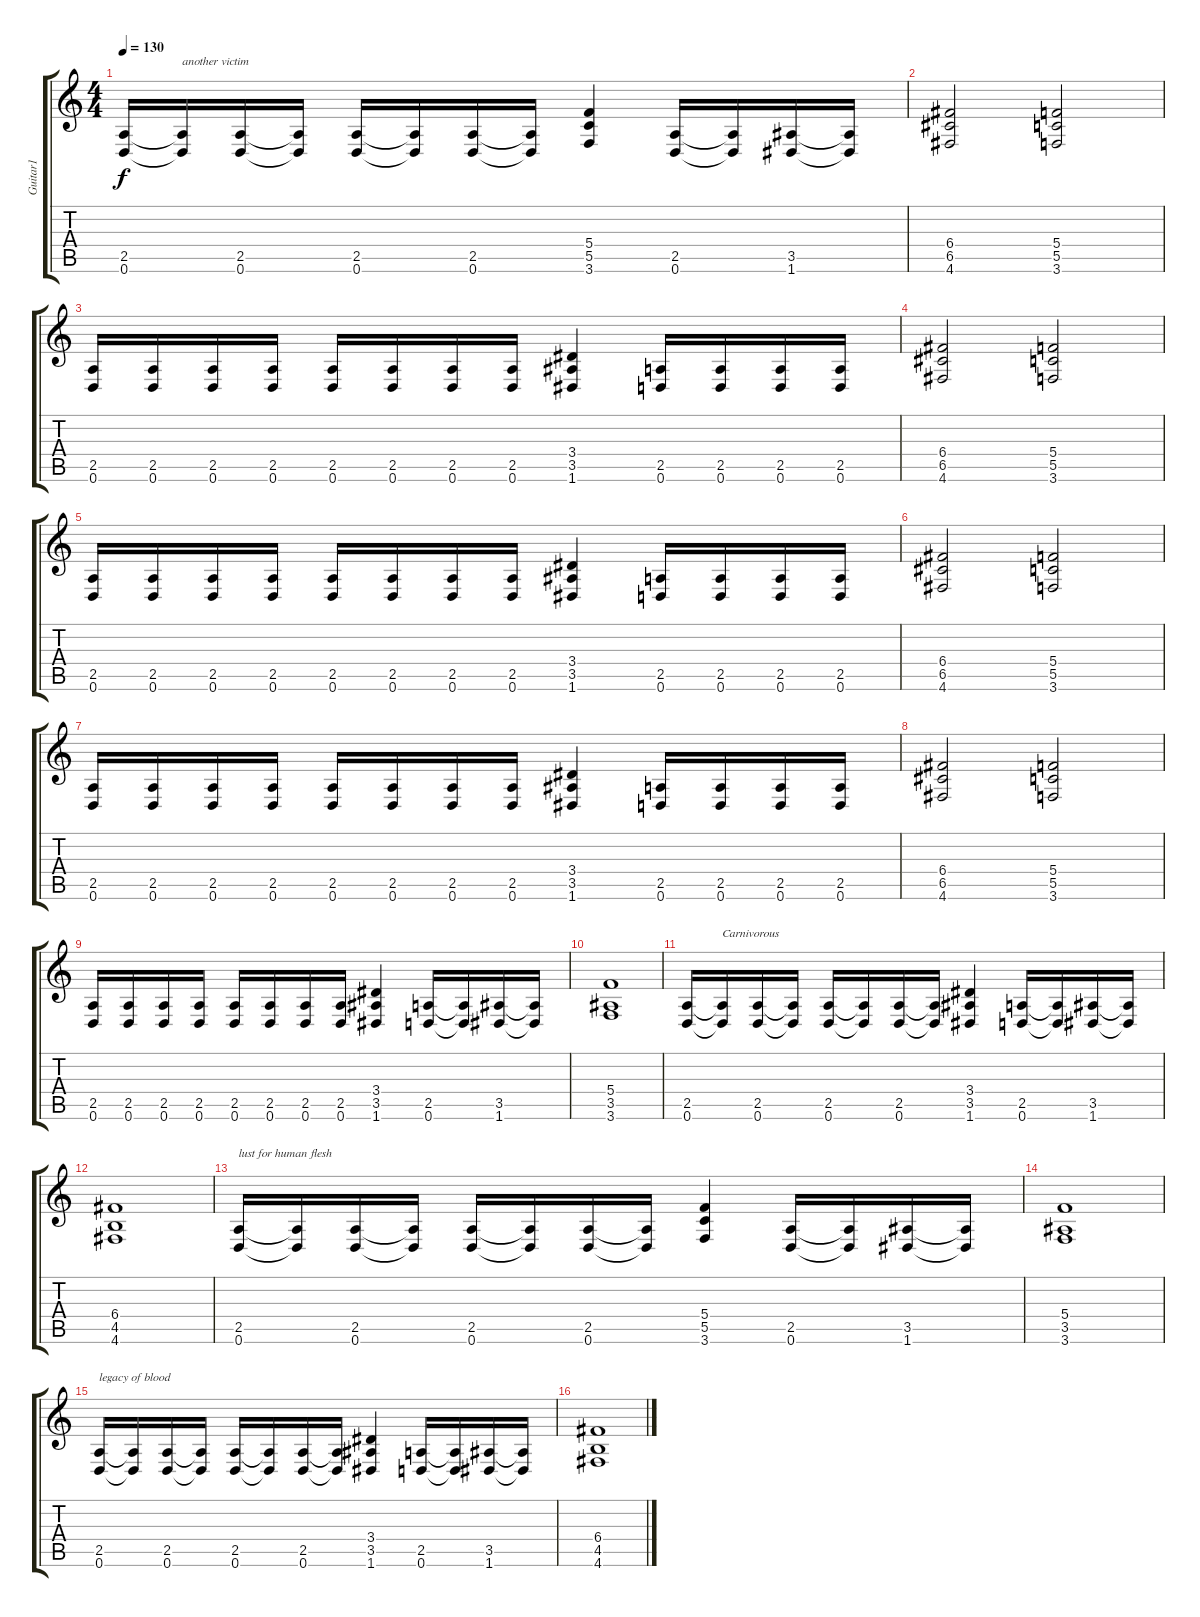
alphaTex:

\track ("Guitar1" "Guitar1") {instrument distortionguitar}
\staff {score tabs}
\tuning (D4 A3 F3 C3 G2 D2) {hide}
\ts (4 4)
\tempo 130
\clef g2
\ks c
(2.5 0.6).16{dy f} (2.5{t} 0.6{t}).16{txt "another victim"} (2.5 0.6).16 (2.5{t} 0.6{t}).16 (2.5 0.6).16 (2.5{t} 0.6{t}).16 (2.5 0.6).16 (2.5{t} 0.6{t}).16 (5.4 5.5 3.6).4 (2.5 0.6).16 (2.5{t} 0.6{t}).16 (3.5 1.6).16 (3.5{t} 1.6{t}).16 |
(6.4 6.5 4.6).2 (5.4 5.5 3.6).2 |
(2.5 0.6).16 (2.5 0.6).16 (2.5 0.6).16 (2.5 0.6).16 (2.5 0.6).16 (2.5 0.6).16 (2.5 0.6).16 (2.5 0.6).16 (3.4 3.5 1.6).4 (2.5 0.6).16 (2.5 0.6).16 (2.5 0.6).16 (2.5 0.6).16 |
(6.4 6.5 4.6).2 (5.4 5.5 3.6).2 |
(2.5 0.6).16 (2.5 0.6).16 (2.5 0.6).16 (2.5 0.6).16 (2.5 0.6).16 (2.5 0.6).16 (2.5 0.6).16 (2.5 0.6).16 (3.4 3.5 1.6).4 (2.5 0.6).16 (2.5 0.6).16 (2.5 0.6).16 (2.5 0.6).16 |
(6.4 6.5 4.6).2 (5.4 5.5 3.6).2 |
(2.5 0.6).16 (2.5 0.6).16 (2.5 0.6).16 (2.5 0.6).16 (2.5 0.6).16 (2.5 0.6).16 (2.5 0.6).16 (2.5 0.6).16 (3.4 3.5 1.6).4 (2.5 0.6).16 (2.5 0.6).16 (2.5 0.6).16 (2.5 0.6).16 |
(6.4 6.5 4.6).2 (5.4 5.5 3.6).2 |
(2.5 0.6).16 (2.5 0.6).16 (2.5 0.6).16 (2.5 0.6).16 (2.5 0.6).16 (2.5 0.6).16 (2.5 0.6).16 (2.5 0.6).16 (3.4 3.5 1.6).4 (2.5 0.6).16 (2.5{t} 0.6{t}).16 (3.5 1.6).16 (3.5{t} 1.6{t}).16 |
(5.4 3.5 3.6).1 |
(2.5 0.6).16 (2.5{t} 0.6{t}).16{txt "Carnivorous"} (2.5 0.6).16 (2.5{t} 0.6{t}).16 (2.5 0.6).16 (2.5{t} 0.6{t}).16 (2.5 0.6).16 (2.5{t} 0.6{t}).16 (3.4 3.5 1.6).4 (2.5 0.6).16 (2.5{t} 0.6{t}).16 (3.5 1.6).16 (3.5{t} 1.6{t}).16 |
(6.4 4.5 4.6).1 |
(2.5 0.6).16{txt "lust for human flesh"} (2.5{t} 0.6{t}).16 (2.5 0.6).16 (2.5{t} 0.6{t}).16 (2.5 0.6).16 (2.5{t} 0.6{t}).16 (2.5 0.6).16 (2.5{t} 0.6{t}).16 (5.4 5.5 3.6).4 (2.5 0.6).16 (2.5{t} 0.6{t}).16 (3.5 1.6).16 (3.5{t} 1.6{t}).16 |
(5.4 3.5 3.6).1 |
(2.5 0.6).16{txt "legacy of blood"} (2.5{t} 0.6{t}).16 (2.5 0.6).16 (2.5{t} 0.6{t}).16 (2.5 0.6).16 (2.5{t} 0.6{t}).16 (2.5 0.6).16 (2.5{t} 0.6{t}).16 (3.4 3.5 1.6).4 (2.5 0.6).16 (2.5{t} 0.6{t}).16 (3.5 1.6).16 (3.5{t} 1.6{t}).16 |
(6.4 4.5 4.6).1
